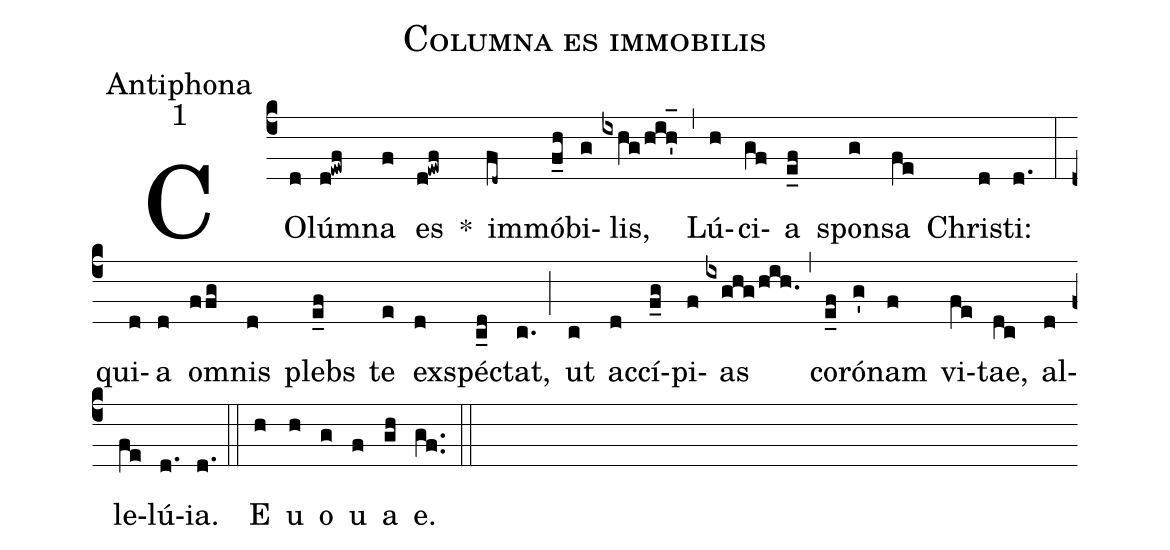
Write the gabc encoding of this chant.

name:Columna es immobilis;
office-part:Antiphona;
mode:1;
%%
(c4) CO(d)lú(d!ewf)mna(f) es(d!ewf) *() im(fd~)mó(f_h)bi(g)lis,(ixhg/hih'_1) (,) Lú(h)ci(gf)a(e_f) spon(g)sa(fe) Chri(d)sti:(d.) (:) qui(d)a(d) o(ffg)mnis(d) plebs(e_f) te(e) ex(d)spé(c_d)ctat,(c.) (;) ut(c) ac(d)cí(f_g)pi(f)as(ixghg/hih.) (,) co(e_f)ró(g')nam(f) vi(fe)tae,(dc) al(d)le(fe)lú(d.)ia.(d.) (::) <eu>E(h) u(h) o(g) u(f) a(gh) e.</eu>(gf..) (::)
